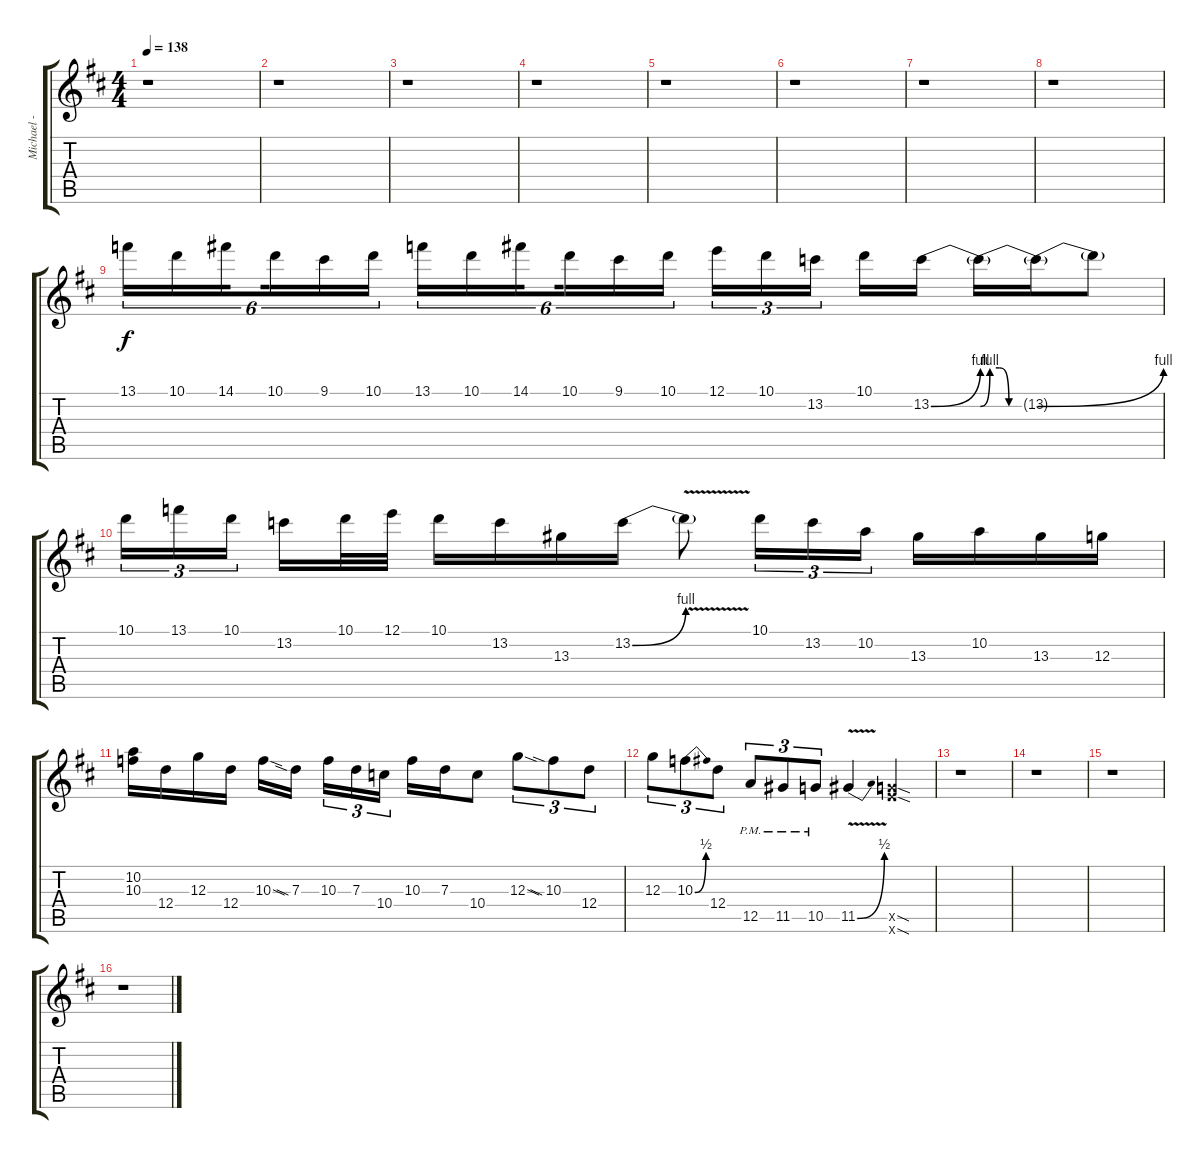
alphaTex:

\track ("Michael - 1" "Michael - ") {instrument overdrivenguitar}
\staff {score tabs}
\tuning (E4 B3 G3 D3 A2 E2) {hide}
\ts (4 4)
\tempo 138
\clef g2
\ks d
r.1{dy f} |
r.1 |
r.1 |
r.1 |
r.1 |
r.1 |
r.1 |
r.1 |
13.1.16{tu (6 4)} 10.1.16{tu (6 4)} 14.1.16{tu (6 4) beam splitsecondary} 10.1.16{tu (6 4)} 9.1.16{tu (6 4)} 10.1.16{tu (6 4)} 13.1.16{tu (6 4)} 10.1.16{tu (6 4)} 14.1.16{tu (6 4) beam splitsecondary} 10.1.16{tu (6 4)} 9.1.16{tu (6 4)} 10.1.16{tu (6 4)} 12.1.16{tu (3 2)} 10.1.16{tu (3 2)} 13.2.16{tu (3 2) beam splitsecondary} 10.1.16 13.2{be (bend 0 0 60 4)}.16 13.2{be (custom 0 0 10 4 20 4 30 0 60 0) t}.16 13.2{be (bend 0 0 60 4) t}.16 13.2{t}.8 |
10.1.16{tu (3 2)} 13.1.16{tu (3 2)} 10.1.16{tu (3 2) beam splitsecondary} 13.2.16 10.1.32 12.1.32 10.1.16 13.2.16 13.3.16 13.2{be (bend 0 0 60 4)}.16 13.2{v t}.8 10.1.16{tu (3 2)} 13.2.16{tu (3 2)} 10.2.16{tu (3 2)} 13.3.16 10.2.16 13.3.16 12.3.16 |
(10.2 10.3).16 12.4.16 12.3.16 12.4.16 10.3{sod}.16 7.3{sia}.16{beam splitsecondary} 10.3.16{tu (3 2)} 7.3.16{tu (3 2)} 10.4.16{tu (3 2)} 10.3.16 7.3.16 10.4.8 12.3{sod}.8{tu (3 2)} 10.3{sia}.8{tu (3 2)} 12.4.8{tu (3 2)} |
12.3.8{tu (3 2)} 10.3{be (bend 0 0 60 2)}.8{tu (3 2)} 12.4.8{tu (3 2)} 12.5{pm}.8{tu (3 2)} 11.5{pm}.8{tu (3 2)} 10.5{pm}.8{tu (3 2)} 11.5{be (bend 0 0 60 2) v}.4 (10.5{sod x} 12.6{sod x}).4 |
r.1 |
r.1 |
r.1 |
r.1
